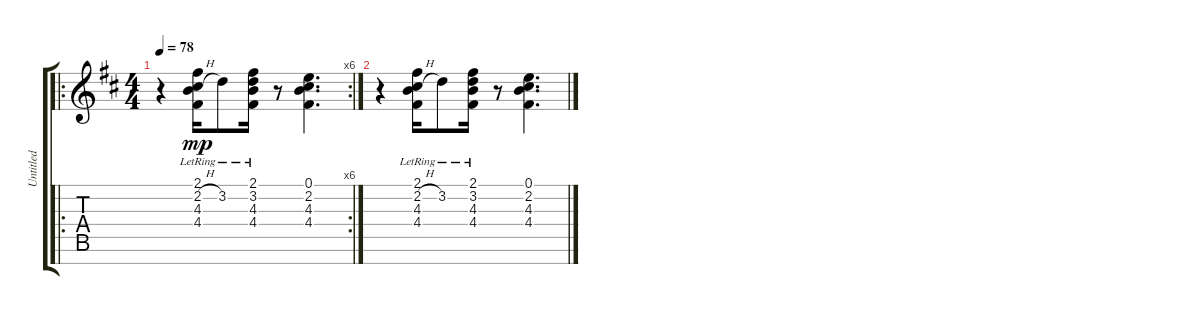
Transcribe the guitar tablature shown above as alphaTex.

\track ("Untitled" "Untitled") {instrument electricguitarclean}
\staff {score tabs}
\tuning (E4 B3 G3 D3 A2 E2 B1) {hide}
\ro
\rc 6
\ts (4 4)
\tempo 78
\clef g2
\ks d
r.4{dy mp} (2.1{lr} 2.2{h lr} 4.3{lr} 4.4{lr}).16 3.2{lr}.8 (2.1{lr} 3.2{lr} 4.3{lr} 4.4{lr}).16 r.8 (0.1 2.2 4.3 4.4).4{d} |
r.4 (2.1{lr} 2.2{h lr} 4.3{lr} 4.4{lr}).16 3.2{lr}.8 (2.1{lr} 3.2{lr} 4.3{lr} 4.4{lr}).16 r.8 (0.1 2.2 4.3 4.4).4{d}
